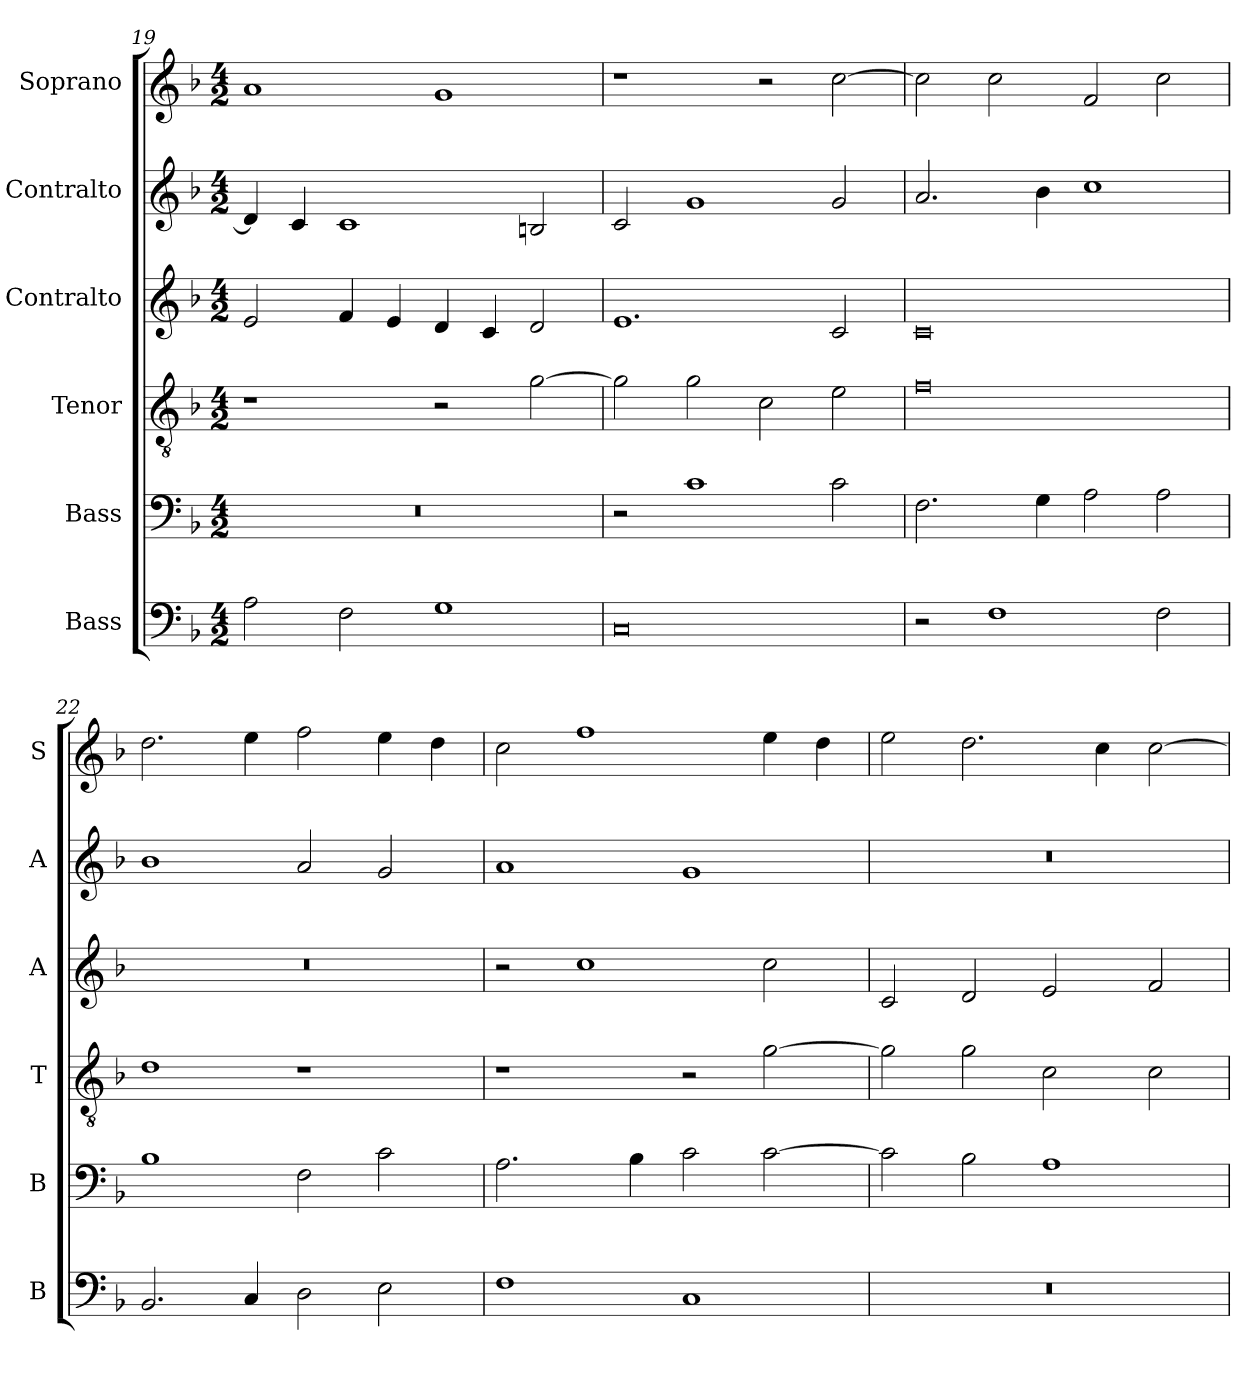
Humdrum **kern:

**kern	**kern	**kern	**kern	**kern	**kern
*part6	*part5	*part4	*part3	*part2	*part1
*staff6	*staff5	*staff4	*staff3	*staff2	*staff1
*I"Bass	*I"Bass	*I"Tenor	*I"Contralto	*I"Contralto	*I"Soprano
*I'B	*I'B	*I'T	*I'A	*I'A	*I'S
*clefF4	*clefF4	*clefGv2	*clefG2	*clefG2	*clefG2
*k[b-]	*k[b-]	*k[b-]	*k[b-]	*k[b-]	*k[b-]
*F:ion	*F:ion	*F:ion	*F:ion	*F:ion	*F:ion
*M4/2	*M4/2	*M4/2	*M4/2	*M4/2	*M4/2
=19	=19	=19	=19	=19	=19
2A	0r	1r	2e	4d]	1a
.	.	.	.	4c	.
2F	.	.	4f	1c	.
.	.	.	4e	.	.
1G	.	2r	4d	.	1g
.	.	.	4c	.	.
.	.	[2g	2d	2Bn	.
=20	=20	=20	=20	=20	=20
0C	2r	2g]	1.e	2c	1r
.	1c	2g	.	1g	.
.	.	2c	.	.	2r
.	2c	2e	2c	2g	[2cc
=21	=21	=21	=21	=21	=21
2r	2.F	0f	0c	2.a	2cc]
1F	.	.	.	.	2cc
.	4G	.	.	4b-	.
.	2A	.	.	1cc	2f
2F	2A	.	.	.	2cc
=22	=22	=22	=22	=22	=22
2.BB-	1B-	1d	0r	1b-	2.dd
4C	.	.	.	.	4ee
2D	2F	1r	.	2a	2ff
2E	2c	.	.	2g	4ee
.	.	.	.	.	4dd
=23	=23	=23	=23	=23	=23
1F	2.A	1r	2r	1a	2cc
.	.	.	1cc	.	1ff
.	4B-	.	.	.	.
1C	2c	2r	.	1g	.
.	[2c	[2g	2cc	.	4ee
.	.	.	.	.	4dd
=24	=24	=24	=24	=24	=24
0r	2c]	2g]	2c	0r	2ee
.	2B-	2g	2d	.	2.dd
.	1A	2c	2e	.	.
.	.	.	.	.	4cc
.	.	2c	2f	.	[2cc
=	=	=	=	=	=
*-	*-	*-	*-	*-	*-
